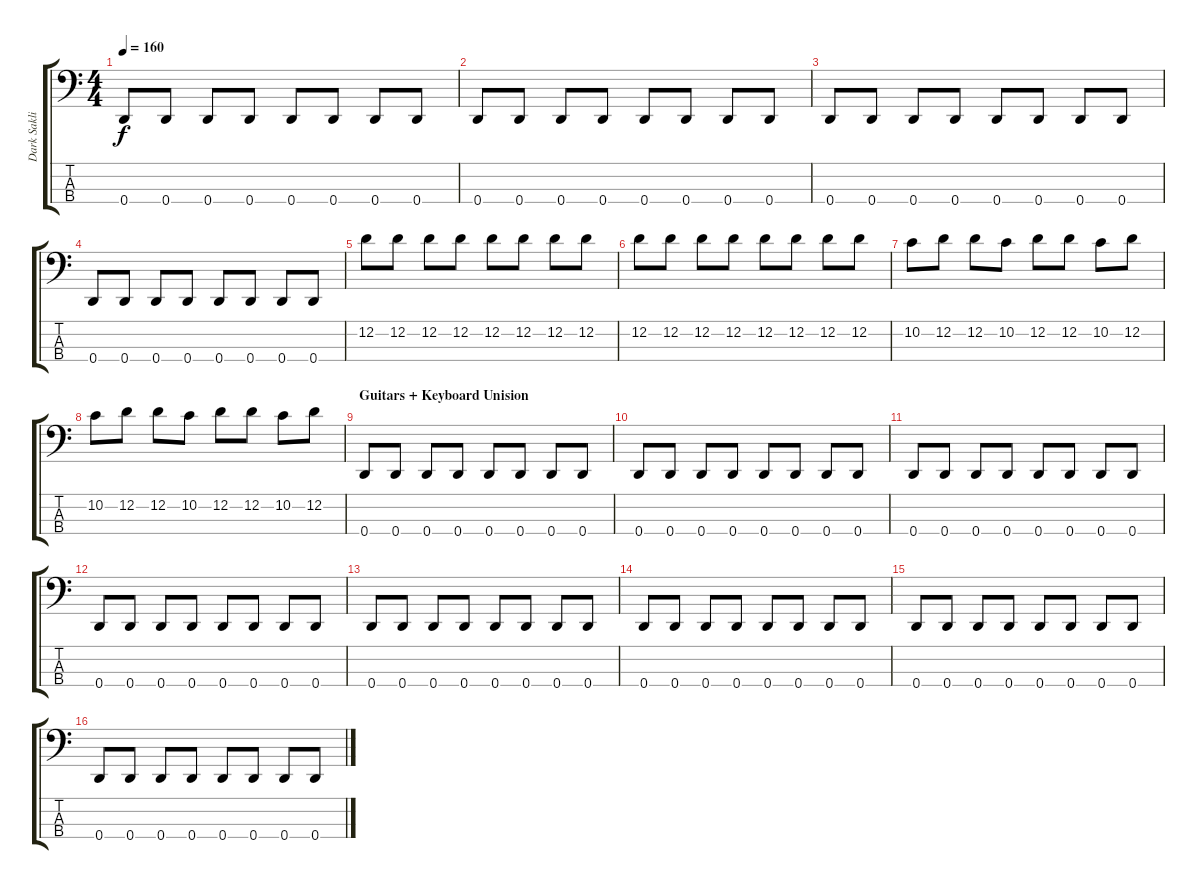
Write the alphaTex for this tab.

\track ("Dark Saklis" "Dark Sakli") {instrument electricbassfinger}
\staff {score tabs}
\tuning (G2 D2 A1 D1) {hide}
\ts (4 4)
\tempo 160
\clef f4
\ks c
0.4.8{dy f} 0.4.8 0.4.8 0.4.8 0.4.8 0.4.8 0.4.8 0.4.8 |
0.4.8 0.4.8 0.4.8 0.4.8 0.4.8 0.4.8 0.4.8 0.4.8 |
0.4.8 0.4.8 0.4.8 0.4.8 0.4.8 0.4.8 0.4.8 0.4.8 |
0.4.8 0.4.8 0.4.8 0.4.8 0.4.8 0.4.8 0.4.8 0.4.8 |
12.2.8 12.2.8 12.2.8 12.2.8 12.2.8 12.2.8 12.2.8 12.2.8 |
12.2.8 12.2.8 12.2.8 12.2.8 12.2.8 12.2.8 12.2.8 12.2.8 |
10.2.8 12.2.8 12.2.8 10.2.8 12.2.8 12.2.8 10.2.8 12.2.8 |
10.2.8 12.2.8 12.2.8 10.2.8 12.2.8 12.2.8 10.2.8 12.2.8 |
\section ("" "Guitars + Keyboard Unision")
0.4.8 0.4.8 0.4.8 0.4.8 0.4.8 0.4.8 0.4.8 0.4.8 |
0.4.8 0.4.8 0.4.8 0.4.8 0.4.8 0.4.8 0.4.8 0.4.8 |
0.4.8 0.4.8 0.4.8 0.4.8 0.4.8 0.4.8 0.4.8 0.4.8 |
0.4.8 0.4.8 0.4.8 0.4.8 0.4.8 0.4.8 0.4.8 0.4.8 |
0.4.8 0.4.8 0.4.8 0.4.8 0.4.8 0.4.8 0.4.8 0.4.8 |
0.4.8 0.4.8 0.4.8 0.4.8 0.4.8 0.4.8 0.4.8 0.4.8 |
0.4.8 0.4.8 0.4.8 0.4.8 0.4.8 0.4.8 0.4.8 0.4.8 |
0.4.8 0.4.8 0.4.8 0.4.8 0.4.8 0.4.8 0.4.8 0.4.8
